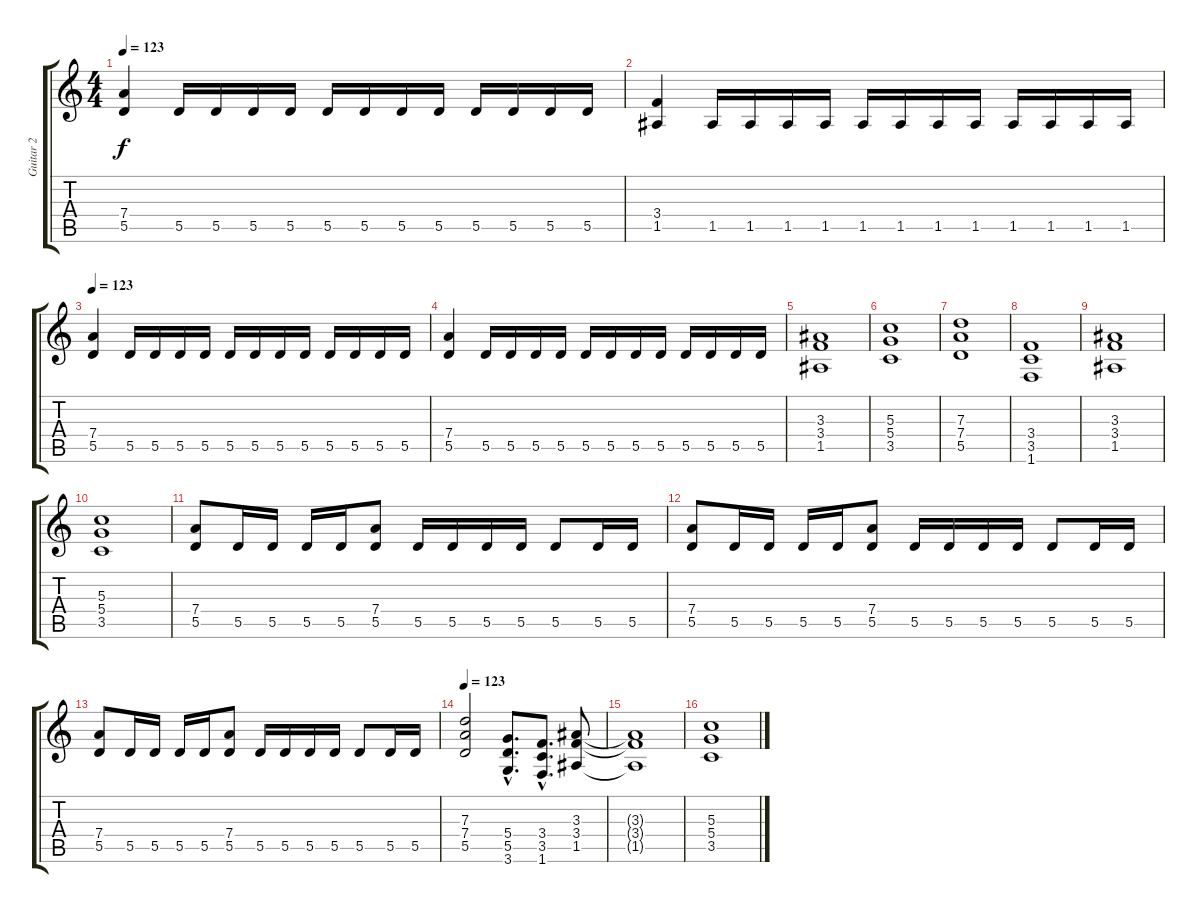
\track ("Guitar 2" "Guitar 2") {instrument distortionguitar}
\staff {score tabs}
\tuning (E4 B3 G3 D3 A2 E2) {hide}
\ts (4 4)
\tempo 123
\clef g2
\ks c
(7.4 5.5).4{dy f} 5.5.16 5.5.16 5.5.16 5.5.16 5.5.16 5.5.16 5.5.16 5.5.16 5.5.16 5.5.16 5.5.16 5.5.16 |
(3.4 1.5).4 1.5.16 1.5.16 1.5.16 1.5.16 1.5.16 1.5.16 1.5.16 1.5.16 1.5.16 1.5.16 1.5.16 1.5.16 |
\tempo 123
(7.4 5.5).4 5.5.16 5.5.16 5.5.16 5.5.16 5.5.16 5.5.16 5.5.16 5.5.16 5.5.16 5.5.16 5.5.16 5.5.16 |
(7.4 5.5).4 5.5.16 5.5.16 5.5.16 5.5.16 5.5.16 5.5.16 5.5.16 5.5.16 5.5.16 5.5.16 5.5.16 5.5.16 |
(3.3 3.4 1.5).1 |
(5.3 5.4 3.5).1 |
(7.3 7.4 5.5).1 |
(3.4 3.5 1.6).1 |
(3.3 3.4 1.5).1 |
(5.3 5.4 3.5).1 |
(7.4 5.5).8 5.5.16 5.5.16 5.5.16 5.5.16 (7.4 5.5).8 5.5.16 5.5.16 5.5.16 5.5.16 5.5.8 5.5.16 5.5.16 |
(7.4 5.5).8 5.5.16 5.5.16 5.5.16 5.5.16 (7.4 5.5).8 5.5.16 5.5.16 5.5.16 5.5.16 5.5.8 5.5.16 5.5.16 |
(7.4 5.5).8 5.5.16 5.5.16 5.5.16 5.5.16 (7.4 5.5).8 5.5.16 5.5.16 5.5.16 5.5.16 5.5.8 5.5.16 5.5.16 |
\tempo 123
(7.3 7.4 5.5).2 (5.4{hac} 5.5{hac} 3.6{hac}).8{d} (3.4{hac} 3.5{hac} 1.6{hac}).8{d} (3.3 3.4 1.5).8 |
(3.3{t} 3.4{t} 1.5{t}).1 |
(5.3 5.4 3.5).1
